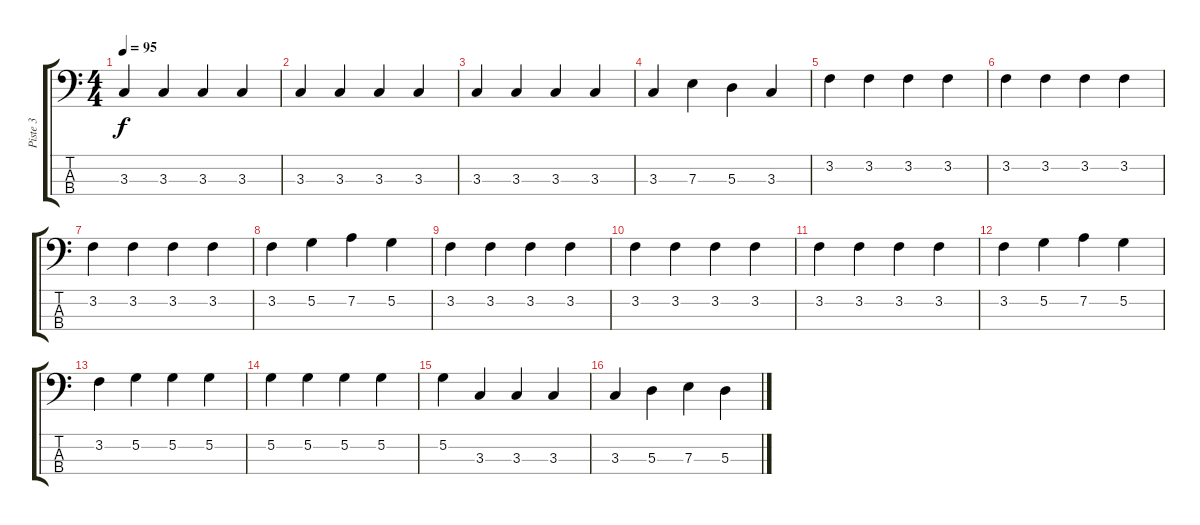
\track ("Piste 3" "Piste 3") {instrument synthbass2}
\staff {score tabs}
\tuning (G2 D2 A1 E1) {hide}
\ts (4 4)
\tempo 95
\clef f4
\ks c
3.3.4{dy f} 3.3.4 3.3.4 3.3.4 |
3.3.4 3.3.4 3.3.4 3.3.4 |
3.3.4 3.3.4 3.3.4 3.3.4 |
3.3.4 7.3.4 5.3.4 3.3.4 |
3.2.4 3.2.4 3.2.4 3.2.4 |
3.2.4 3.2.4 3.2.4 3.2.4 |
3.2.4 3.2.4 3.2.4 3.2.4 |
3.2.4 5.2.4 7.2.4 5.2.4 |
3.2.4 3.2.4 3.2.4 3.2.4 |
3.2.4 3.2.4 3.2.4 3.2.4 |
3.2.4 3.2.4 3.2.4 3.2.4 |
3.2.4 5.2.4 7.2.4 5.2.4 |
3.2.4 5.2.4 5.2.4 5.2.4 |
5.2.4 5.2.4 5.2.4 5.2.4 |
5.2.4 3.3.4 3.3.4 3.3.4 |
3.3.4 5.3.4 7.3.4 5.3.4
